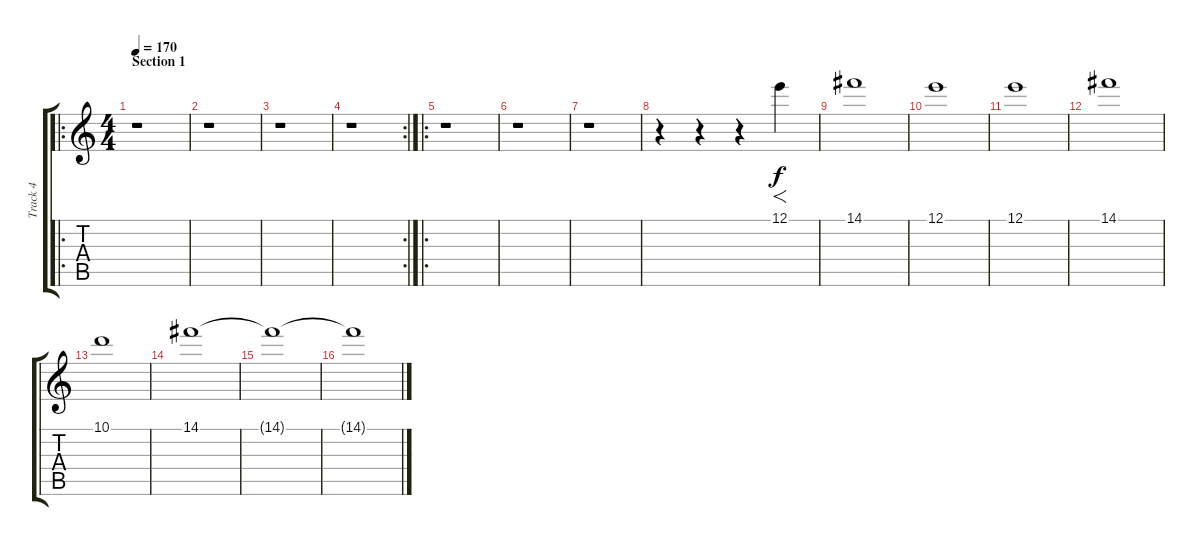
\track ("Track 4" "Track 4") {instrument distortionguitar}
\staff {score tabs}
\tuning (E4 B3 G3 D3 A2 E2) {hide}
\ro
\ts (4 4)
\section ("" "Section 1")
\tempo 170
\clef g2
\ks c
r.1{dy f instrument distortionguitar} |
r.1 |
r.1 |
\rc 2
r.1 |
\ro
r.1 |
r.1 |
r.1 |
r.4 r.4 r.4 12.1.4{f} |
14.1.1 |
12.1.1 |
12.1.1 |
14.1.1 |
10.1.1 |
14.1.1 |
14.1{t}.1 |
14.1{t}.1
